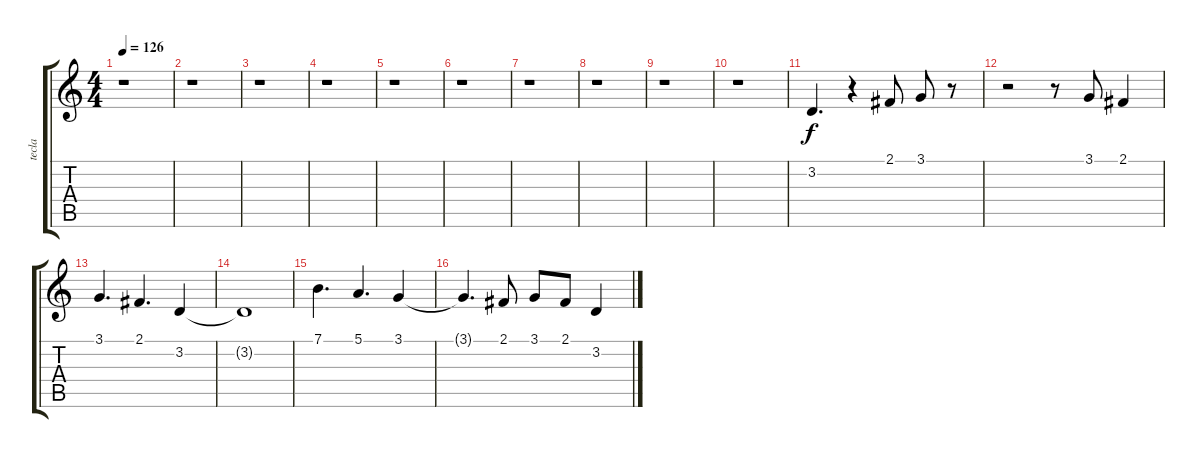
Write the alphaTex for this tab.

\track ("tecla" "tecla") {instrument electricgrandpiano}
\staff {score tabs}
\tuning (E4 B3 G3 D3 A2 E2) {hide}
\ts (4 4)
\tempo 126
\clef g2
\ks c
r.1{dy f} |
r.1 |
r.1 |
r.1 |
r.1 |
r.1 |
r.1 |
r.1 |
r.1 |
r.1 |
3.2.4{d} r.4 2.1.8 3.1.8 r.8 |
r.2 r.8 3.1.8 2.1.4 |
3.1.4{d} 2.1.4{d} 3.2.4 |
3.2{t}.1 |
7.1.4{d} 5.1.4{d} 3.1.4 |
3.1{t}.4{d} 2.1.8 3.1.8 2.1.8 3.2.4
